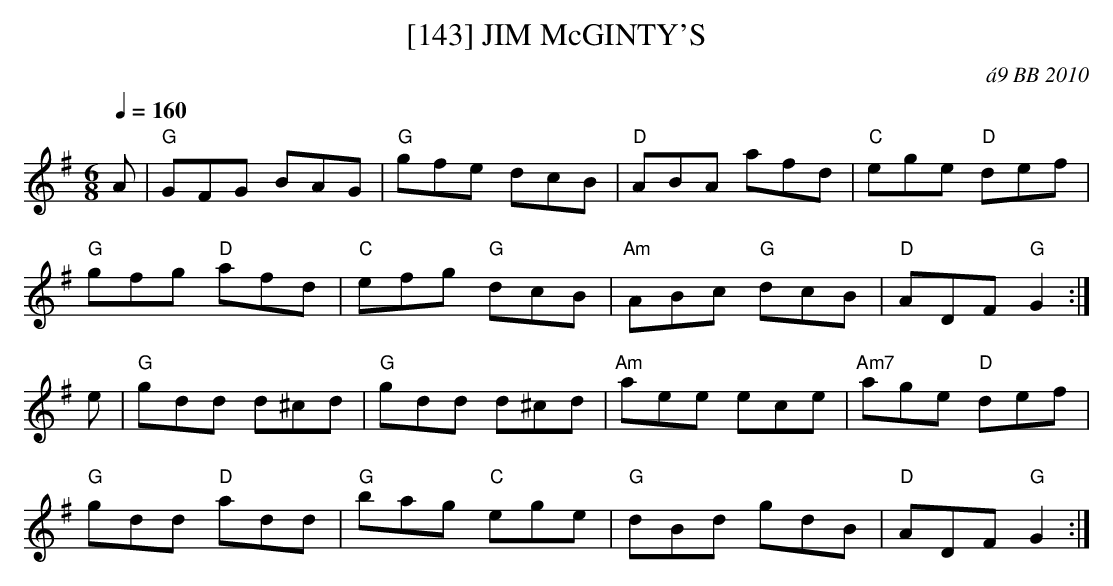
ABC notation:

X:1
T:[143] JIM McGINTY'S
C:\'a9 BB 2010
M:6/8
Q:1/4=160
K:G
A|"G"GFG BAG|"G"gfe dcB|"D"ABA afd|"C"ege "D"def|
"G"gfg "D"afd|"C"efg "G"dcB|"Am"ABc "G"dcB|"D"ADF "G"G2 :|
e|"G"gdd d^cd|"G"gdd d^cd|"Am"aee ece|"Am7"age "D"def|
"G"gdd "D"add|"G"bag "C"ege|"G"dBd gdB|"D"ADF "G"G2 :|
